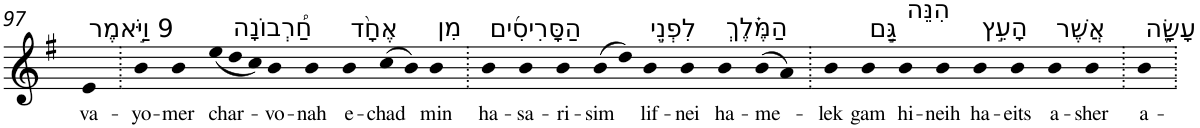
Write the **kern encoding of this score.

**kern	**text
*part1	*part1
*staff1	*staff1
*I"Piano	*
*I'Pno	*
!!LO:PB:g=z
*clefG2	*
*k[f#]	*
*G:	*
=97	=97
!LO:TX:a:t=9 וַיֹּ֣אמֶר	!
!	!LO:LY:b
4e	va-
=98.	=98.
!	!LO:LY:b
4b	-yo-
!	!LO:LY:b
4b	-mer
*Xtuplet	*
!LO:TX:a:t=חַ֠רְבוֹנָה	!
!	!LO:LY:b
(<12ee	char-
12dd	.
12cc)	.
!	!LO:LY:b
4b	-vo-
!	!LO:LY:b
4b	-nah
!LO:TX:a:t=אֶחָ֨ד	!
!	!LO:LY:b
4b	e-
!	!LO:LY:b
(>8cc	-chad
8b)	.
!LO:TX:a:t=מִן	!
!	!LO:LY:b
4b	min
=99.	=99.
!LO:TX:a:t=הַסָּרִיסִ֜ים	!
!	!LO:LY:b
4b	ha-
!	!LO:LY:b
4b	-sa-
!	!LO:LY:b
4b	-ri-
!	!LO:LY:b
(>8b	-sim
8dd)	.
!LO:TX:a:t=לִפְנֵ֣י	!
!	!LO:LY:b
4b	lif-
!	!LO:LY:b
4b	-nei
!LO:TX:a:t=הַמֶּ֗לֶךְ	!
!	!LO:LY:b
4b	ha-
!	!LO:LY:b
(>8b	-me-
8a)	.
=100.	=100.
!	!LO:LY:b
4b	-lek
!LO:TX:a:t=גַּ֣ם	!
!	!LO:LY:b
4b	gam
!LO:TX:a:t=הִנֵּה	!
!	!LO:LY:b
4b	hi-
!	!LO:LY:b
4b	-neih
!LO:TX:a:t=הָעֵ֣ץ	!
!	!LO:LY:b
4b	ha-
!	!LO:LY:b
4b	-eits
!LO:TX:a:t=אֲשֶׁר	!
!	!LO:LY:b
4b	a-
!	!LO:LY:b
4b	-sher
=101.	=101.
!LO:TX:a:t=עָשָׂ֪ה	!
!	!LO:LY:b
4b	a-
=.	=.
*-	*-
